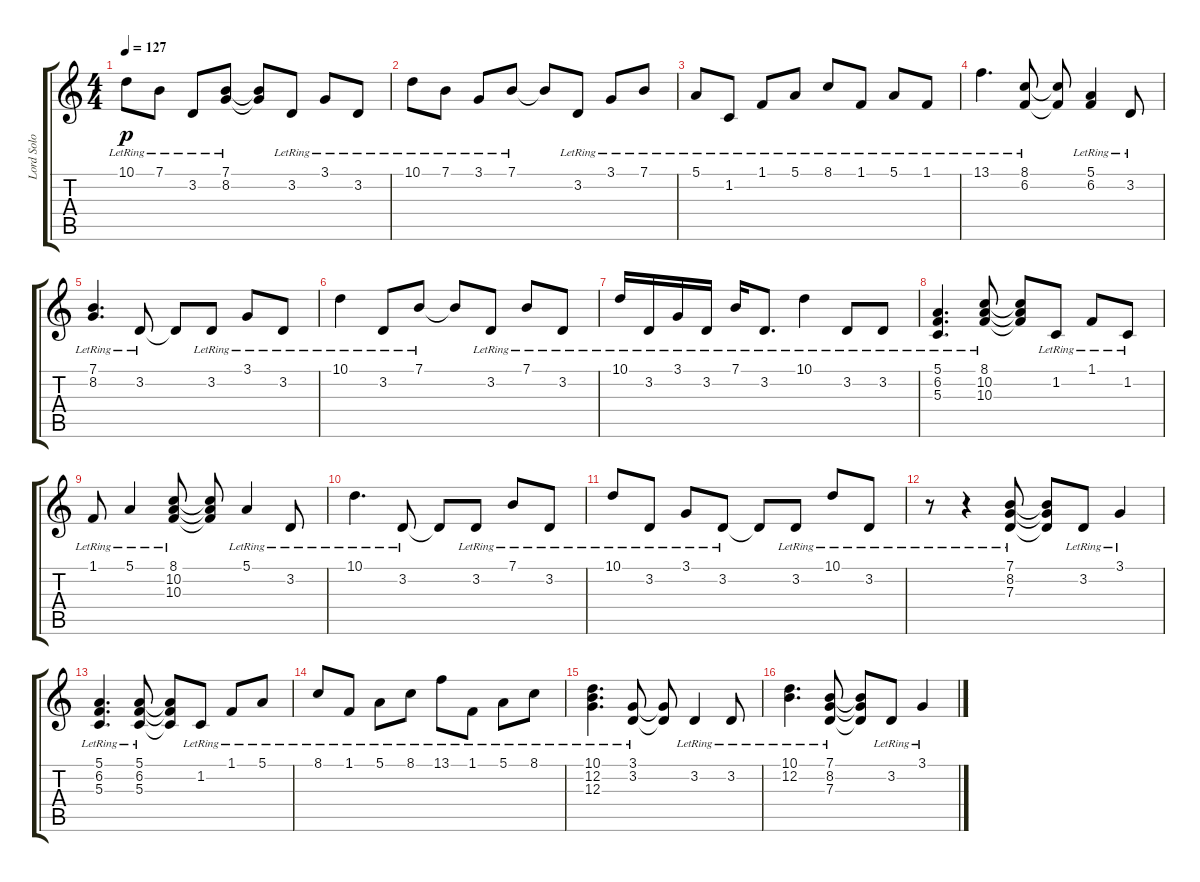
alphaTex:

\track ("Lord Solo" "Lord Solo") {instrument acousticgrandpiano}
\staff {score tabs}
\tuning (E4 B3 G3 D3 A2 E2) {hide}
\ts (4 4)
\tempo 127
\clef g2
\ks c
10.1{lr}.8{dy p} 7.1{lr}.8 3.2{lr}.8 (7.1{lr} 8.2{lr}).8 (7.1{t} 8.2{t}).8 3.2{lr}.8 3.1{lr}.8 3.2{lr}.8 |
10.1{lr}.8 7.1{lr}.8 3.1{lr}.8 7.1{lr}.8 7.1{t}.8 3.2{lr}.8 3.1{lr}.8 7.1{lr}.8 |
5.1{lr}.8 1.2{lr}.8 1.1{lr}.8 5.1{lr}.8 8.1{lr}.8 1.1{lr}.8 5.1{lr}.8 1.1{lr}.8 |
13.1{lr}.4{d} (8.1{lr} 6.2{lr}).8 (8.1{t} 6.2{t}).8 (5.1{lr} 6.2{lr}).4 3.2{lr}.8 |
(7.1{lr} 8.2{lr}).4{d} 3.2{lr}.8 3.2{t}.8 3.2{lr}.8 3.1{lr}.8 3.2{lr}.8 |
10.1{lr}.4 3.2{lr}.8 7.1{lr}.8 7.1{t}.8 3.2{lr}.8 7.1{lr}.8 3.2{lr}.8 |
10.1{lr}.16 3.2{lr}.16 3.1{lr}.16 3.2{lr}.16 7.1{lr}.16 3.2{lr}.8{d} 10.1{lr}.4 3.2{lr}.8 3.2{lr}.8 |
(5.1{lr} 6.2{lr} 5.3{lr}).4{d} (8.1{lr} 10.2{lr} 10.3{lr}).8 (8.1{t} 10.2{t} 10.3{t}).8 1.2{lr}.8 1.1{lr}.8 1.2{lr}.8 |
1.1{lr}.8 5.1{lr}.4 (8.1{lr} 10.2{lr} 10.3{lr}).8 (8.1{t} 10.2{t} 10.3{t}).8 5.1{lr}.4 3.2{lr}.8 |
10.1{lr}.4{d} 3.2{lr}.8 3.2{t}.8 3.2{lr}.8 7.1{lr}.8 3.2{lr}.8 |
10.1{lr}.8 3.2{lr}.8 3.1{lr}.8 3.2{lr}.8 3.2{t}.8 3.2{lr}.8 10.1{lr}.8 3.2{lr}.8 |
r.8 r.4 (7.1{lr} 8.2{lr} 7.3{lr}).8 (7.1{t} 8.2{t} 7.3{t}).8 3.2{lr}.8 3.1{lr}.4 |
(5.1{lr} 6.2{lr} 5.3{lr}).4{d} (5.1{lr} 6.2{lr} 5.3{lr}).8 (5.1{t} 6.2{t} 5.3{t}).8 1.2{lr}.8 1.1{lr}.8 5.1{lr}.8 |
8.1{lr}.8 1.1{lr}.8 5.1{lr}.8 8.1{lr}.8 13.1{lr}.8 1.1{lr}.8 5.1{lr}.8 8.1{lr}.8 |
(10.1{lr} 12.2{lr} 12.3{lr}).4{d} (3.1{lr} 3.2{lr}).8 (3.1{t} 3.2{t}).8 3.2{lr}.4 3.2{lr}.8 |
(10.1{lr} 12.2{lr}).4{d} (7.1{lr} 8.2{lr} 7.3{lr}).8 (7.1{t} 8.2{t} 7.3{t}).8 3.2{lr}.8 3.1{lr}.4
